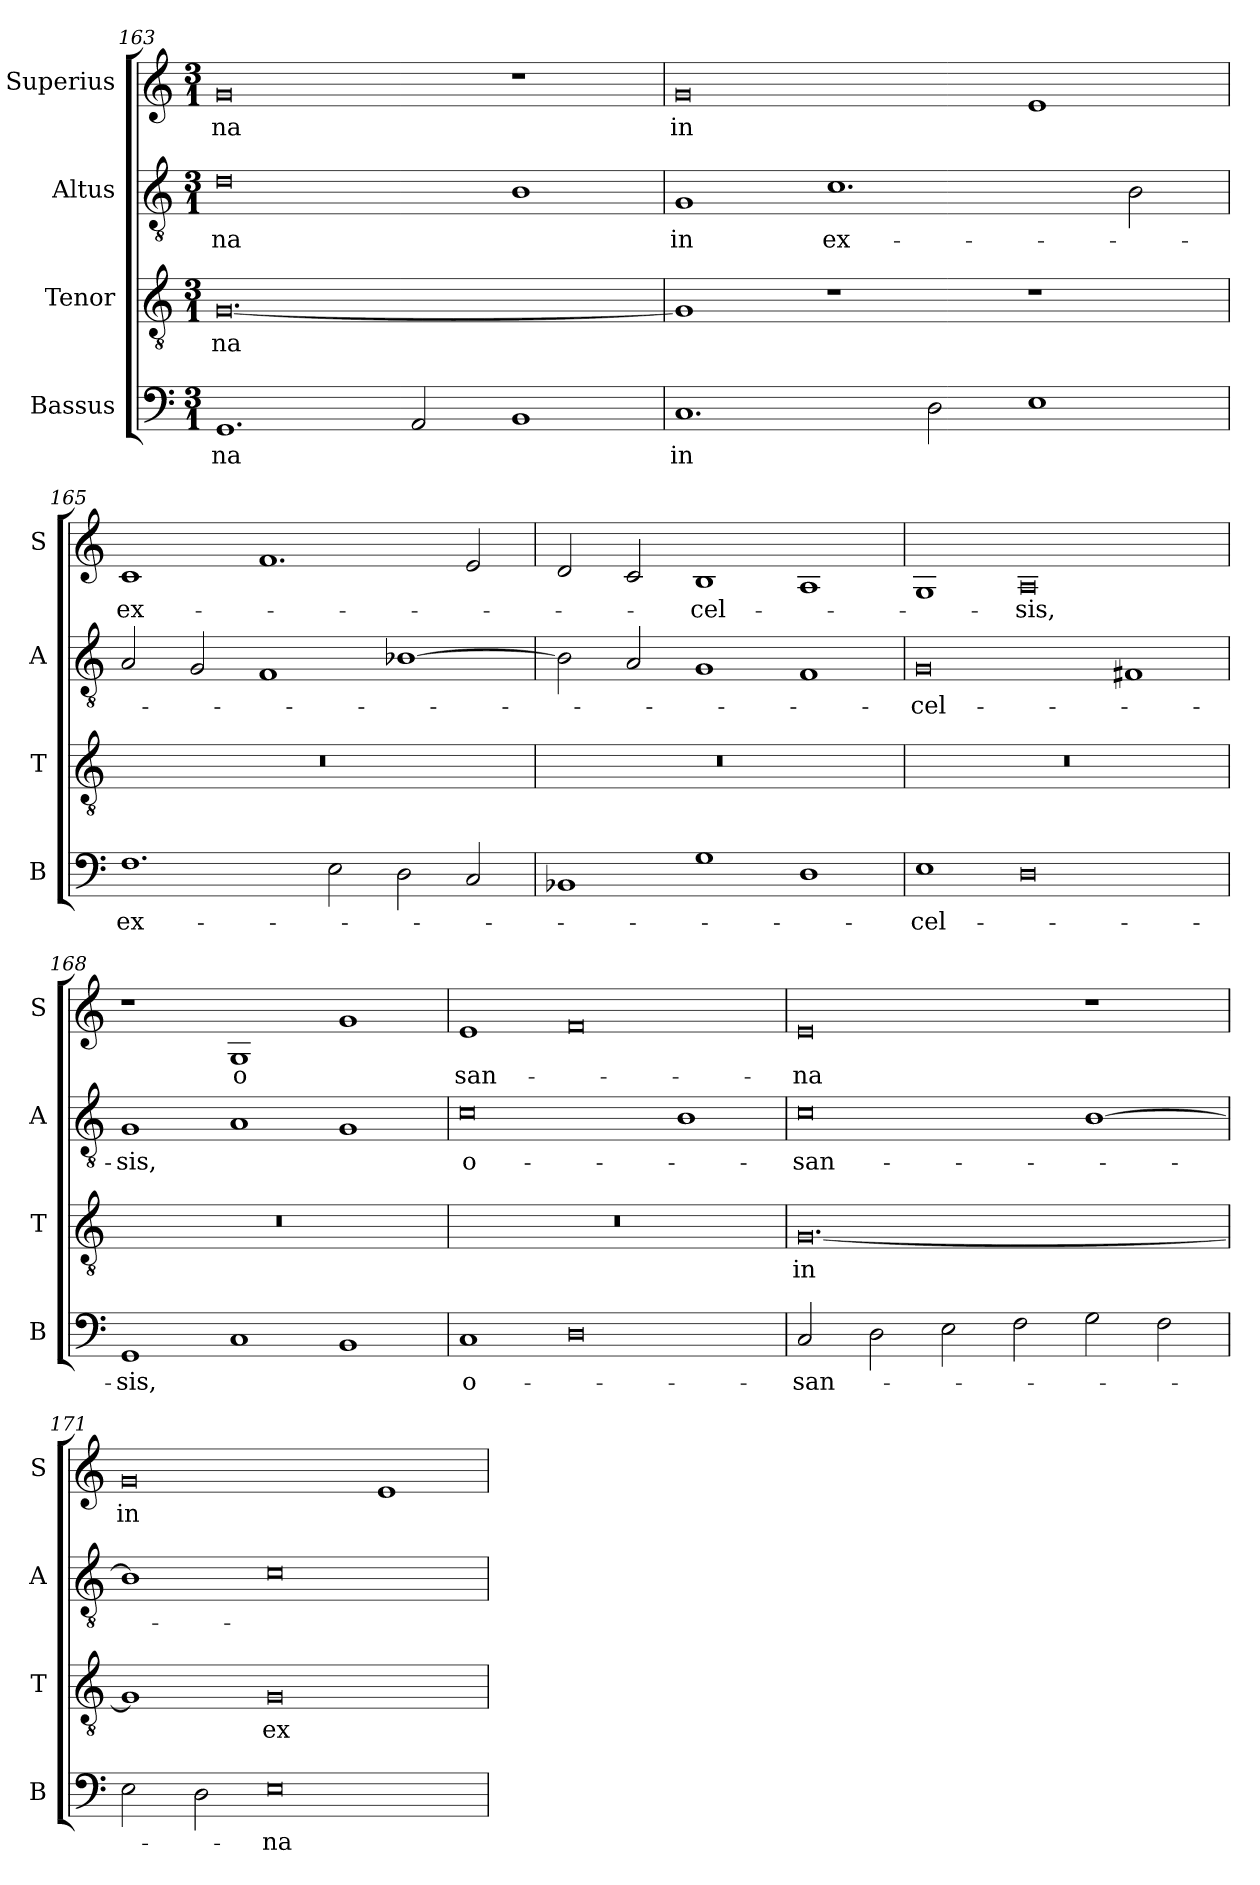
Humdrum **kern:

**kern	**text	**kern	**text	**kern	**text	**kern	**text
*part4	*part4	*part3	*part3	*part2	*part2	*part1	*part1
*staff4	*staff4	*staff3	*staff3	*staff2	*staff2	*staff1	*staff1
*I"Bassus	*	*I"Tenor	*	*I"Altus	*	*I"Superius	*
*I'B	*	*I'T	*	*I'A	*	*I'S	*
*clefF4	*	*clefGv2	*	*clefGv2	*	*clefG2	*
*M3/1	*	*M3/1	*	*M3/1	*	*M3/1	*
=163	=163	=163	=163	=163	=163	=163	=163
!	!LO:LY:i	!	!LO:LY:i	!	!LO:LY:i	!	!
1.GG	-na	[0.G	-na	0d	-na	0g	-na
2AA	.	.	.	.	.	.	.
1BB	.	.	.	1B	.	1r	.
=164	=164	=164	=164	=164	=164	=164	=164
1.C	in	1G]	.	1G	in	0g	in
.	.	1r	.	1.c	ex-	.	.
2D	.	.	.	.	.	.	.
1E	.	1r	.	.	.	1e	.
.	.	.	.	2B	.	.	.
=165	=165	=165	=165	=165	=165	=165	=165
!	!	!	!	!	!	!	!LO:LY:i
1.F	ex-	0.r	.	2A	.	1c	ex-
.	.	.	.	2G	.	.	.
.	.	.	.	1F	.	1.f	.
2E	.	.	.	.	.	.	.
2D	.	.	.	[1B-X	.	.	.
2C	.	.	.	.	.	2e	.
=166	=166	=166	=166	=166	=166	=166	=166
1BB-X	.	0.r	.	2B-]	.	2d	.
.	.	.	.	2A	.	2c	.
!	!	!	!	!	!	!	!LO:LY:i
1G	.	.	.	1G	.	1B	-cel-
1D	.	.	.	1F	.	1A	.
=167	=167	=167	=167	=167	=167	=167	=167
1E	-cel-	0.r	.	0G	-cel-	1G	.
!	!	!	!	!	!	!	!LO:LY:i
0D	.	.	.	.	.	0A	-sis,
.	.	.	.	1F#X	.	.	.
=168	=168	=168	=168	=168	=168	=168	=168
!	!LO:LY:i	!	!	!	!LO:LY:i	!	!
1GG	-sis,	0.r	.	1G	-sis,	1r	.
!	!	!	!	!	!	!	!LO:LY:i
1C	.	.	.	1A	.	1G	o
1BB	.	.	.	1G	.	1g	.
=169	=169	=169	=169	=169	=169	=169	=169
!	!LO:LY:i	!	!	!	!LO:LY:i	!	!LO:LY:i
1C	o-	0.r	.	0c	o-	1e	san-
0D	.	.	.	.	.	0f	.
.	.	.	.	1B	.	.	.
=170	=170	=170	=170	=170	=170	=170	=170
!	!LO:LY:i	!	!	!	!LO:LY:i	!	!LO:LY:i
2C	-san-	[0.G	in	0c	-san-	0e	-na
2D	.	.	.	.	.	.	.
2E	.	.	.	.	.	.	.
2F	.	.	.	.	.	.	.
2G	.	.	.	[1B	.	1r	.
2F	.	.	.	.	.	.	.
=171	=171	=171	=171	=171	=171	=171	=171
!	!	!	!	!	!	!	!LO:LY:i
2E	.	1G]	.	1B]	.	0g	in
2D	.	.	.	.	.	.	.
!	!LO:LY:i	!	!	!	!	!	!
0E	-na	0G	ex-	0c	.	.	.
.	.	.	.	.	.	1e	.
=	=	=	=	=	=	=	=
*-	*-	*-	*-	*-	*-	*-	*-
